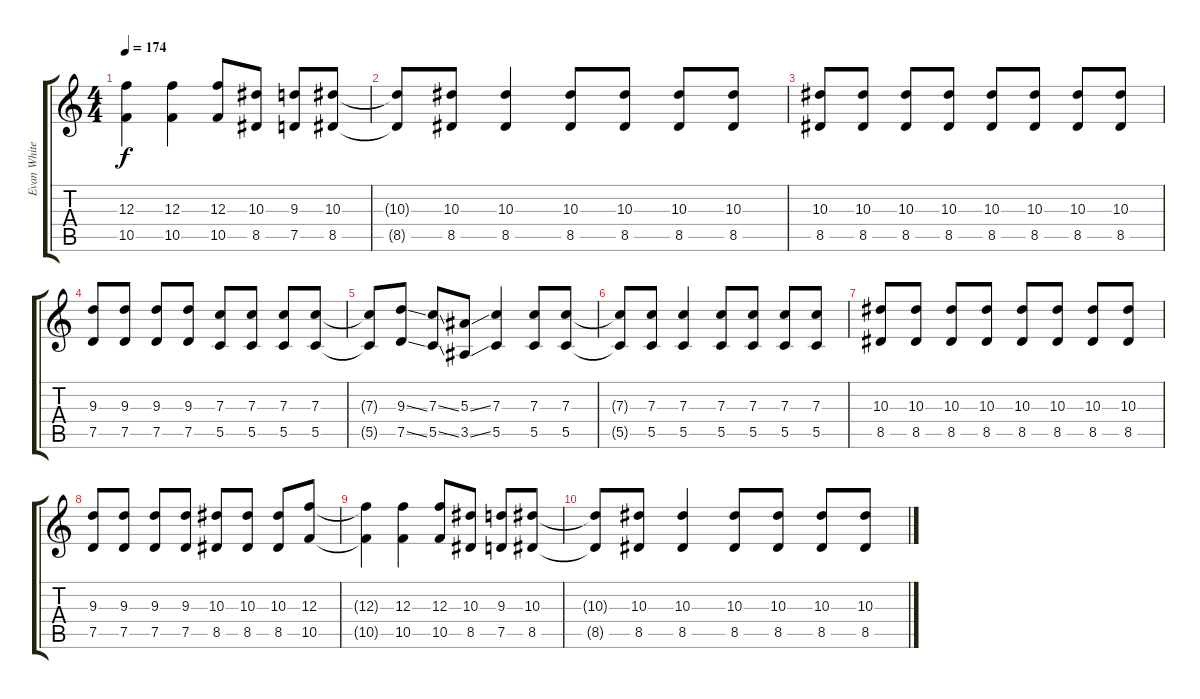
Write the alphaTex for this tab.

\track ("Evan White (Guitar 2001-2003 BG Guitar)" "Evan White") {instrument distortionguitar}
\staff {score tabs}
\tuning (D4 A3 F3 C3 G2 C2) {hide}
\ts (4 4)
\tempo 174
\clef g2
\ks c
(12.3{t} 10.5{t}).4{dy f} (12.3 10.5).4 (12.3 10.5).8 (10.3 8.5).8 (9.3 7.5).8 (10.3 8.5).8 |
(10.3{t} 8.5{t}).8 (10.3 8.5).8 (10.3 8.5).4 (10.3 8.5).8 (10.3 8.5).8 (10.3 8.5).8 (10.3 8.5).8 |
(10.3 8.5).8{volume 2} (10.3 8.5).8 (10.3 8.5).8 (10.3 8.5).8 (10.3 8.5).8 (10.3 8.5).8 (10.3 8.5).8 (10.3 8.5).8 |
(9.3 7.5).8 (9.3 7.5).8 (9.3 7.5).8 (9.3 7.5).8 (7.3 5.5).8 (7.3 5.5).8 (7.3 5.5).8 (7.3 5.5).8 |
(7.3{t} 5.5{t}).8 (9.3{ss} 7.5{ss}).8 (7.3{ss} 5.5{ss}).8 (5.3{ss} 3.5{ss}).8 (7.3 5.5).4 (7.3 5.5).8 (7.3 5.5).8 |
(7.3{t} 5.5{t}).8 (7.3 5.5).8 (7.3 5.5).4 (7.3 5.5).8 (7.3 5.5).8 (7.3 5.5).8 (7.3 5.5).8 |
(10.3 8.5).8{volume 0} (10.3 8.5).8 (10.3 8.5).8 (10.3 8.5).8 (10.3 8.5).8 (10.3 8.5).8 (10.3 8.5).8 (10.3 8.5).8 |
(9.3 7.5).8 (9.3 7.5).8 (9.3 7.5).8 (9.3 7.5).8 (10.3 8.5).8 (10.3 8.5).8 (10.3 8.5).8 (12.3 10.5).8 |
(12.3{t} 10.5{t}).4 (12.3 10.5).4 (12.3 10.5).8 (10.3 8.5).8 (9.3 7.5).8 (10.3 8.5).8 |
(10.3{t} 8.5{t}).8 (10.3 8.5).8 (10.3 8.5).4 (10.3 8.5).8 (10.3 8.5).8 (10.3 8.5).8 (10.3 8.5).8
